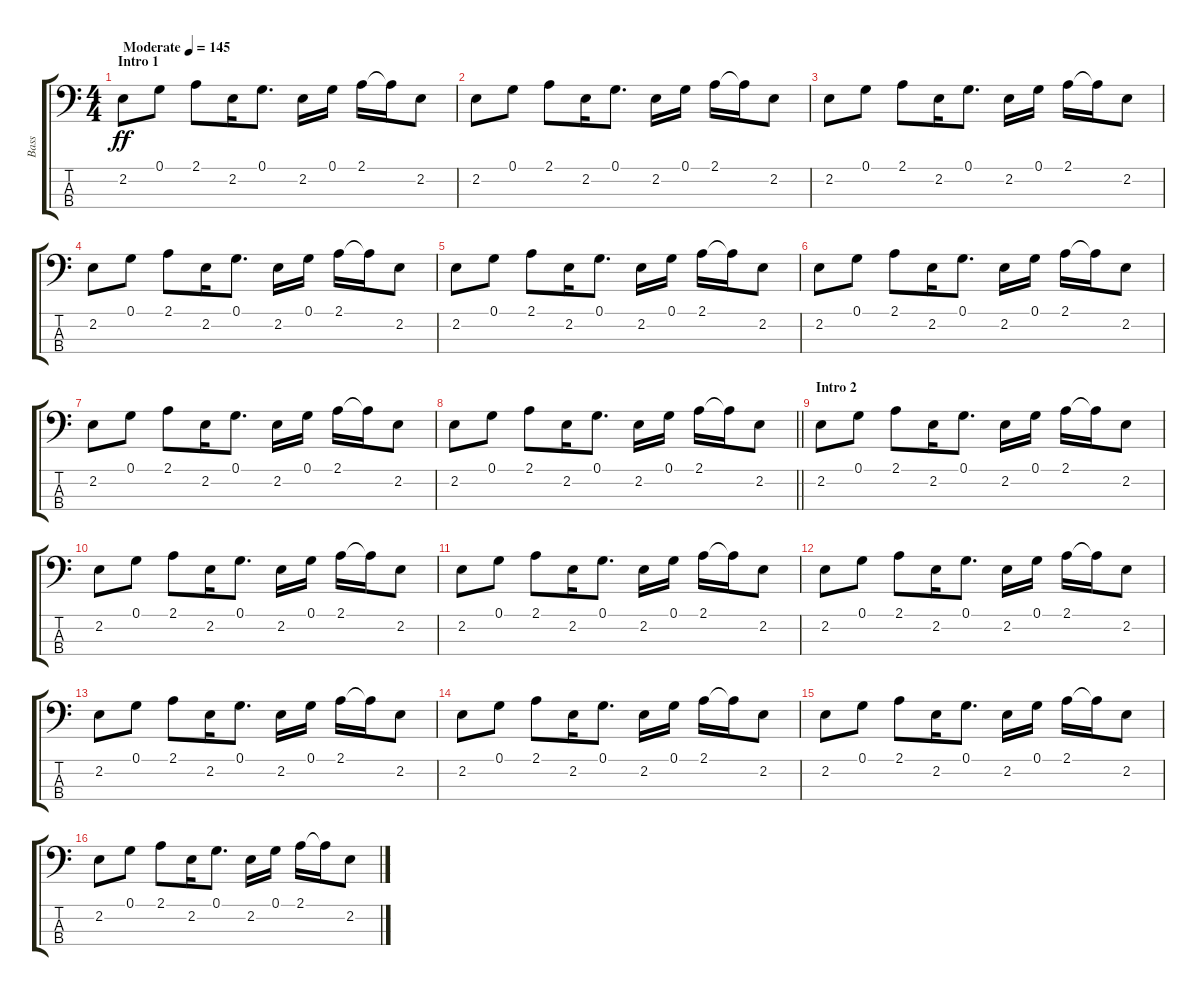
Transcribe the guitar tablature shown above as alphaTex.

\track ("Bass" "Bass") {instrument electricbassfinger}
\staff {score tabs}
\tuning (G2 D2 A1 E1) {hide}
\ts (4 4)
\section ("" "Intro 1")
\tempo (145 "Moderate")
\clef f4
\ks c
2.2.8{dy ff instrument electricbassfinger} 0.1.8 2.1.8 2.2.16 0.1.8{d} 2.2.16 0.1.16 2.1.16 2.1{t}.16 2.2.8 |
2.2.8 0.1.8 2.1.8 2.2.16 0.1.8{d} 2.2.16 0.1.16 2.1.16 2.1{t}.16 2.2.8 |
2.2.8 0.1.8 2.1.8 2.2.16 0.1.8{d} 2.2.16 0.1.16 2.1.16 2.1{t}.16 2.2.8 |
2.2.8 0.1.8 2.1.8 2.2.16 0.1.8{d} 2.2.16 0.1.16 2.1.16 2.1{t}.16 2.2.8 |
2.2.8 0.1.8 2.1.8 2.2.16 0.1.8{d} 2.2.16 0.1.16 2.1.16 2.1{t}.16 2.2.8 |
2.2.8 0.1.8 2.1.8 2.2.16 0.1.8{d} 2.2.16 0.1.16 2.1.16 2.1{t}.16 2.2.8 |
2.2.8 0.1.8 2.1.8 2.2.16 0.1.8{d} 2.2.16 0.1.16 2.1.16 2.1{t}.16 2.2.8 |
\barLineRight lightlight
2.2.8 0.1.8 2.1.8 2.2.16 0.1.8{d} 2.2.16 0.1.16 2.1.16 2.1{t}.16 2.2.8 |
\section ("" "Intro 2")
2.2.8 0.1.8 2.1.8 2.2.16 0.1.8{d} 2.2.16 0.1.16 2.1.16 2.1{t}.16 2.2.8 |
2.2.8 0.1.8 2.1.8 2.2.16 0.1.8{d} 2.2.16 0.1.16 2.1.16 2.1{t}.16 2.2.8 |
2.2.8 0.1.8 2.1.8 2.2.16 0.1.8{d} 2.2.16 0.1.16 2.1.16 2.1{t}.16 2.2.8 |
2.2.8 0.1.8 2.1.8 2.2.16 0.1.8{d} 2.2.16 0.1.16 2.1.16 2.1{t}.16 2.2.8 |
2.2.8 0.1.8 2.1.8 2.2.16 0.1.8{d} 2.2.16 0.1.16 2.1.16 2.1{t}.16 2.2.8 |
2.2.8 0.1.8 2.1.8 2.2.16 0.1.8{d} 2.2.16 0.1.16 2.1.16 2.1{t}.16 2.2.8 |
2.2.8 0.1.8 2.1.8 2.2.16 0.1.8{d} 2.2.16 0.1.16 2.1.16 2.1{t}.16 2.2.8 |
2.2.8 0.1.8 2.1.8 2.2.16 0.1.8{d} 2.2.16 0.1.16 2.1.16 2.1{t}.16 2.2.8
